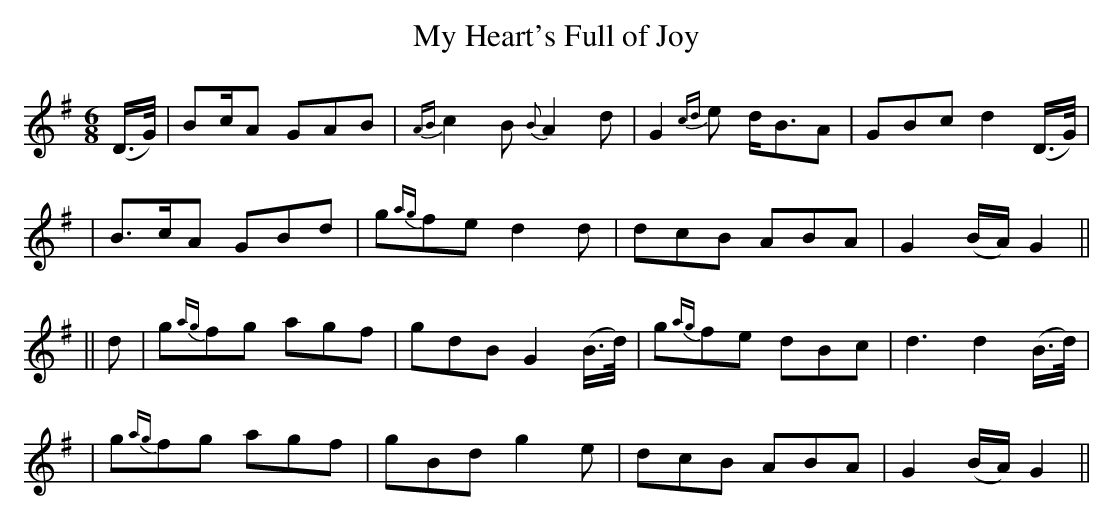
X:1
T:My Heart's Full of Joy
M:6/8
L:1/8
K:G
(D/>G/) \
| Bc/A GAB | {AB}c2B {B}A2d | G2{cd}e d<BA | GBc d2(D/>G/) |
| B>cA GBd | g{ag}fe d2d | dcB ABA | G2(B/A/) G2 ||
|| d \
| g{ag}fg agf | gdB G2(B/>d/) | g{ag}fe dBc | d3 d2(B/>d/) |
| g{ag}fg agf | gBd  g2e | dcB ABA | G2(B/A/) G2 ||
